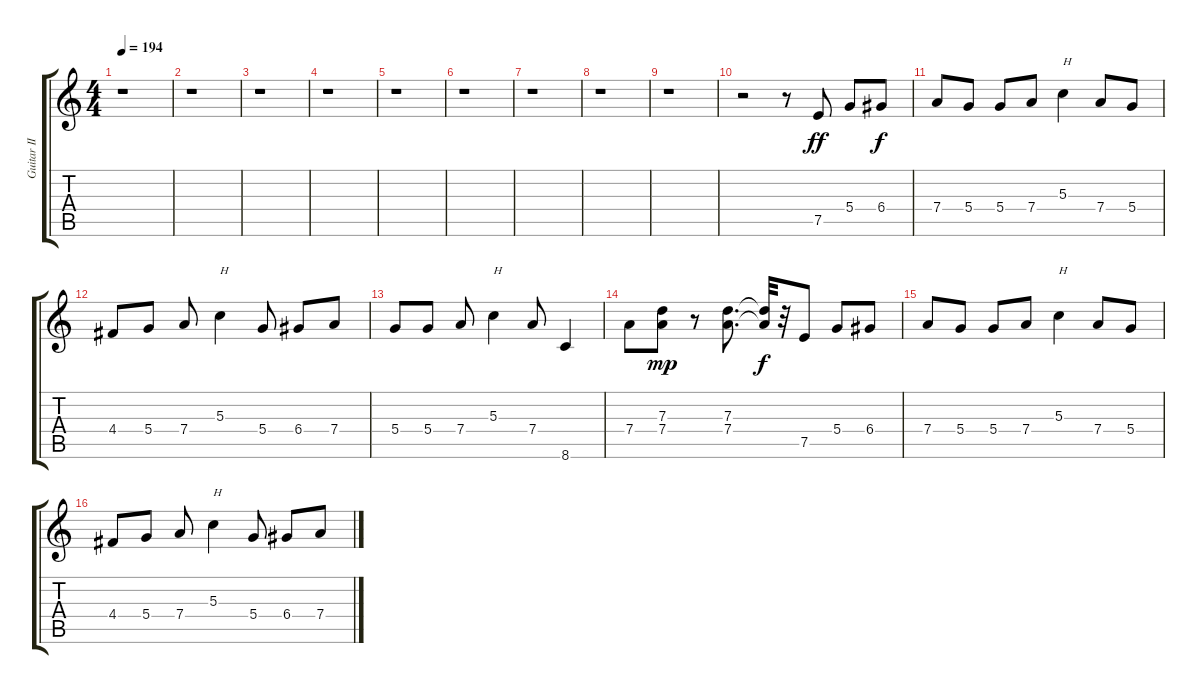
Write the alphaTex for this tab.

\track ("Guitar II" "Guitar II") {instrument overdrivenguitar}
\staff {score tabs}
\tuning (E4 B3 G3 D3 A2 E2) {hide}
\ts (4 4)
\tempo 194
\clef g2
\ks c
r.1{dy ff instrument overdrivenguitar} |
r.1 |
r.1 |
r.1 |
r.1 |
r.1 |
r.1 |
r.1 |
r.1 |
r.2 r.8 7.5.8 5.4.8 6.4.8{dy f} |
7.4.8 5.4.8 5.4.8 7.4.8 5.3.4{txt "H"} 7.4.8 5.4.8 |
4.4.8 5.4.8 7.4.8 5.3.4{txt "H"} 5.4.8 6.4.8 7.4.8 |
5.4.8 5.4.8 7.4.8 5.3.4{txt "H"} 7.4.8 8.6.4 |
7.4.8 (7.3 7.4).8{dy mp} r.8 (7.3 7.4).8{d} (7.3{t} 7.4{t}).32{dy f} r.32 7.5.8 5.4.8 6.4.8 |
7.4.8 5.4.8 5.4.8 7.4.8 5.3.4{txt "H"} 7.4.8 5.4.8 |
4.4.8 5.4.8 7.4.8 5.3.4{txt "H"} 5.4.8 6.4.8 7.4.8
